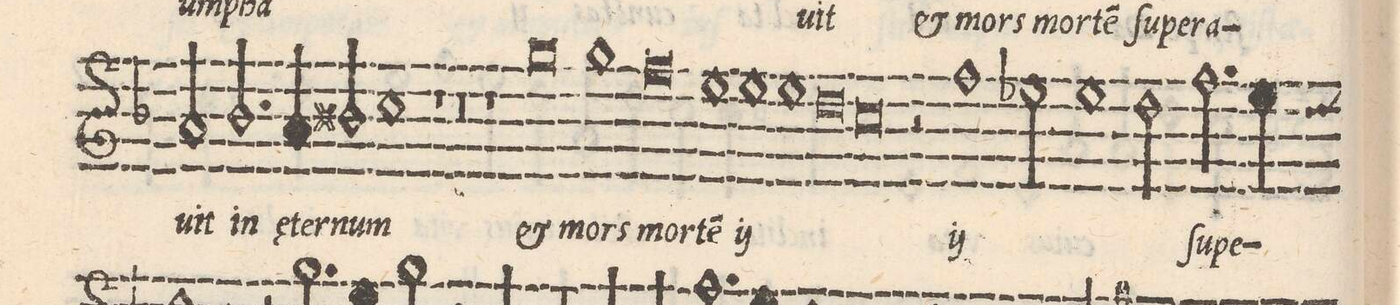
**kern	**text
*I"CANTVS	*
*clefG2	*
*k[b-]	*
*met(C|)	*
*M2/1	*
2a/	-uit
2.b-/	in
4a/	ę-
2bn/	-ter-
=53-	=53-
1cc	-num
1r	.
=54-	=54-
0r	.
=55-	=55-
1r	.
0gg	et
=56-	=56-
1gg	mors
=57-	=57-
0ff	mor-
=58-	=58-
1eeny	-te(m)
*	*ij
1ee	et
=59-	=59-
1ee	mors
0dd	mor-
=60-	=60-
0cc	-te(m)
=61-	=61-
2r	.
1ff\	et
=62-	=62-
2ee-X\	mors
1ee-	mor-
=63-	=63-
2dd\	-te(m)
*	*Xij
2.ff\	ſu-
4eeny\	-pe-
*custos:dd	*
*-	*-
